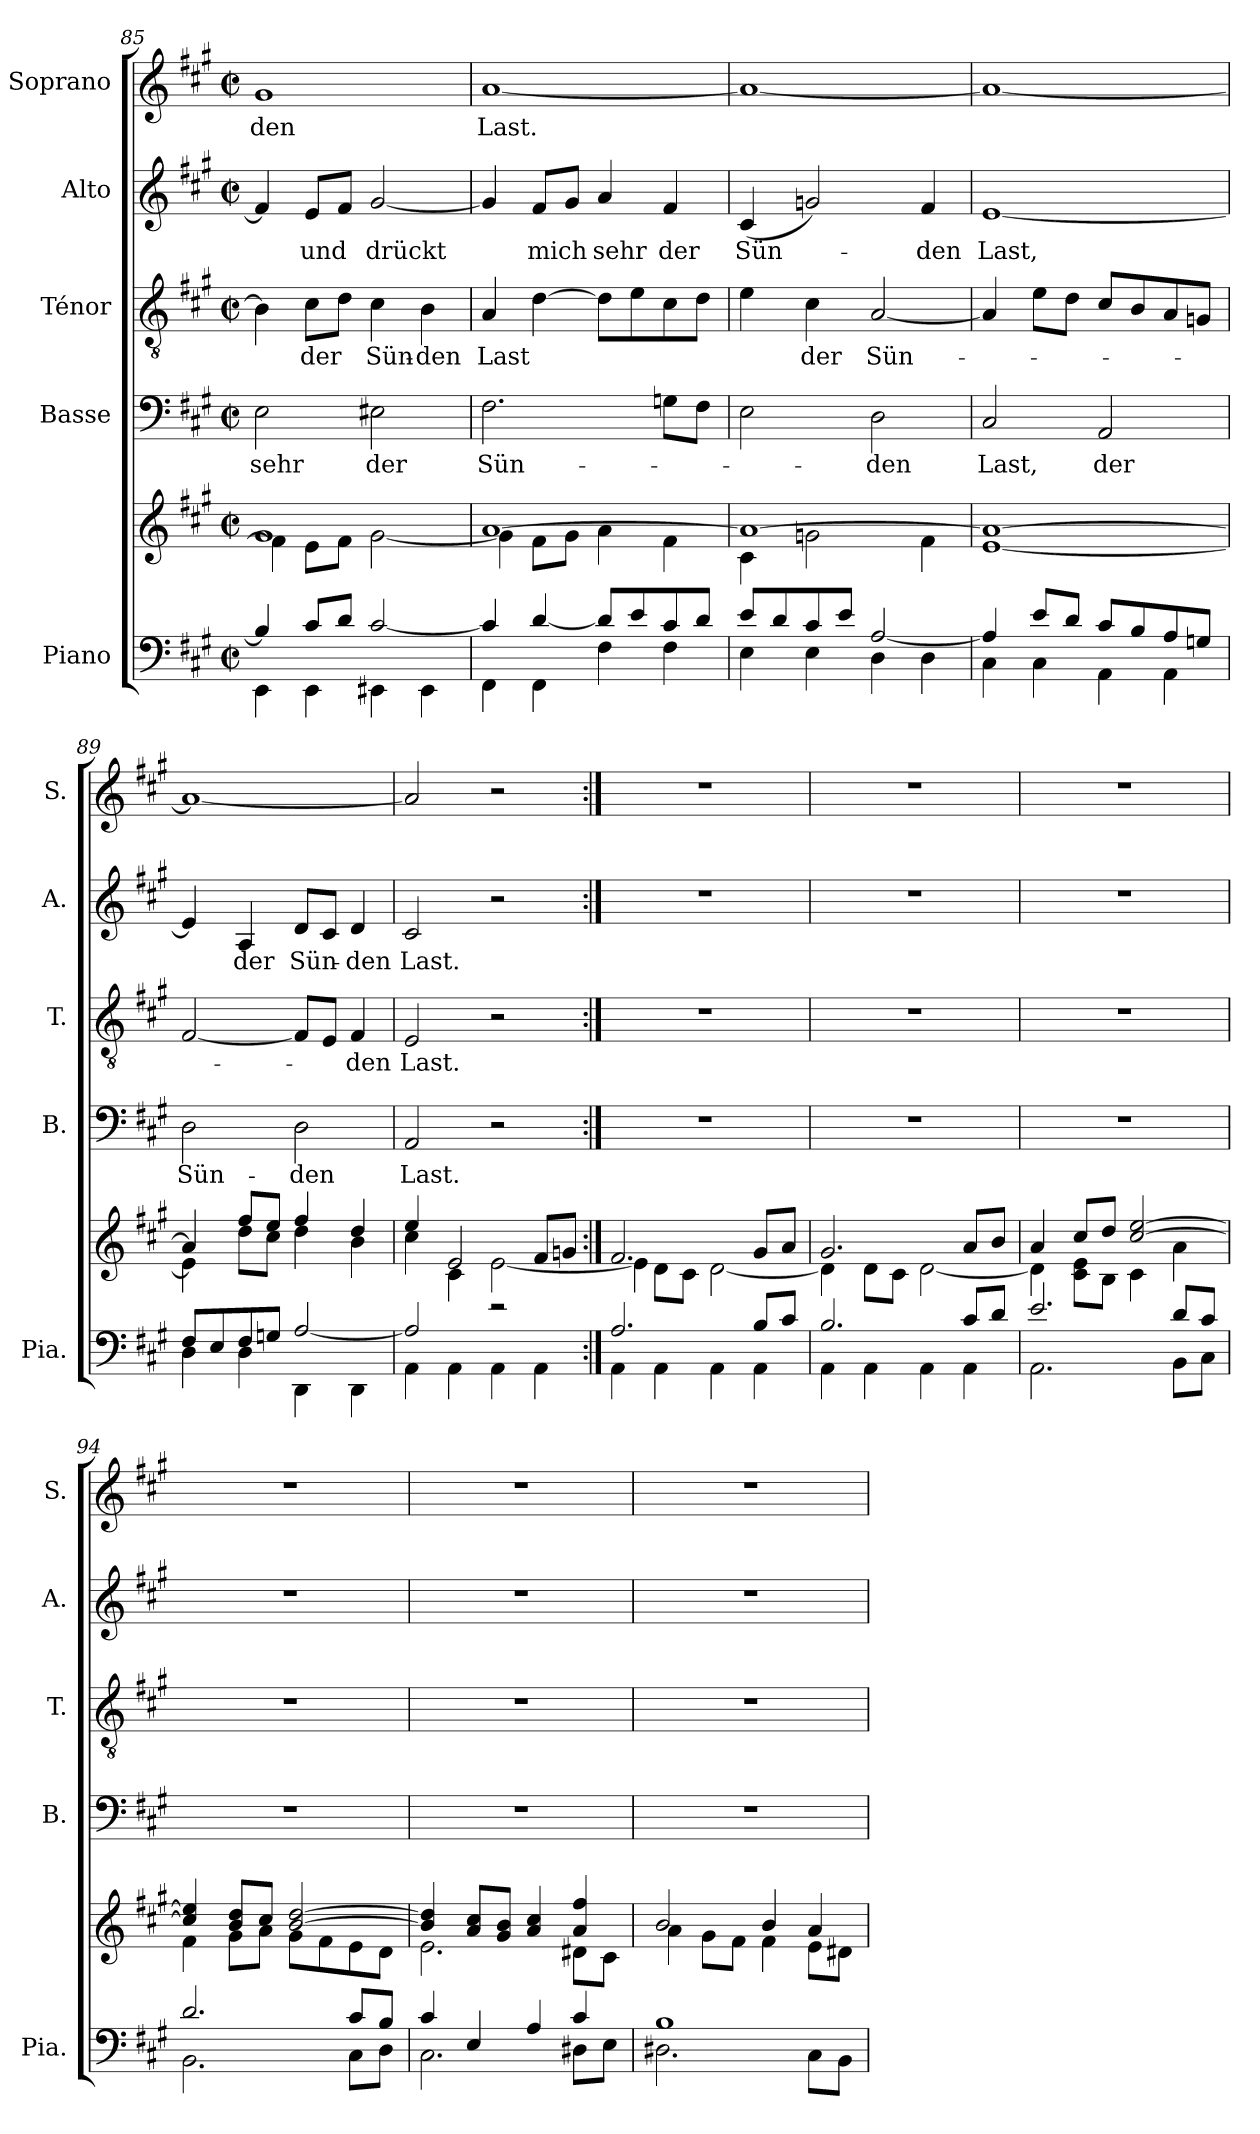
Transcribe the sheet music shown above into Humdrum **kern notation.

**kern	**kern	**kern	**text	**kern	**text	**kern	**text	**kern	**text
*part5	*part5	*part4	*part4	*part3	*part3	*part2	*part2	*part1	*part1
*staff6	*staff5	*staff4	*staff4	*staff3	*staff3	*staff2	*staff2	*staff1	*staff1
*I"Piano	*	*I"Basse	*	*I"Ténor	*	*I"Alto	*	*I"Soprano	*
*I'Pia.	*	*I'B.	*	*I'T.	*	*I'A.	*	*I'S.	*
*clefF4	*clefG2	*clefF4	*	*clefGv2	*	*clefG2	*	*clefG2	*
*k[f#c#g#]	*k[f#c#g#]	*k[f#c#g#]	*	*k[f#c#g#]	*	*k[f#c#g#]	*	*k[f#c#g#]	*
*M2/2	*M2/2	*M2/2	*	*M2/2	*	*M2/2	*	*M2/2	*
*met(c|)	*met(c|)	*met(c|)	*	*met(c|)	*	*met(c|)	*	*met(c|)	*
=85	=85	=85	=85	=85	=85	=85	=85	=85	=85
*^	*^	*	*	*	*	*	*	*	*
4EE\	4B/]	1g#	4f#\]	2E\	sehr	4B\]	.	4f#/]	.	1g#	-den
4EE\	8c#/L	.	8e\L	.	.	8c#\L	der	8e/L	und	.	.
.	8d/J	.	8f#\J	.	.	8d\J	.	8f#/J	.	.	.
4EE#X\	[2c#/	.	[2g#\	2E#X\	der	4c#\	Sün-	[2g#/	drückt	.	.
4EE#\	.	.	.	.	.	4B\	-den	.	.	.	.
=86	=86	=86	=86	=86	=86	=86	=86	=86	=86	=86	=86
4FF#\	4c#/]	[1a	4g#\]	2.F#\	Sün-	4A/	Last	4g#/]	.	[1a	Last.
4FF#\	[4d/	.	8f#\L	.	.	[4d\	.	8f#/L	mich	.	.
.	.	.	8g#\J	.	.	.	.	8g#/J	.	.	.
4F#\	8d/L]	.	4a\	.	.	8d\L]	.	4a/	sehr	.	.
.	8e/	.	.	.	.	8e\	.	.	.	.	.
4F#\	8c#/	.	4f#\	8Gn\L	.	8c#\	.	4f#/	der	.	.
.	8d/J	.	.	8F#\J	.	8d\J	.	.	.	.	.
!!LO:PB:g=z
=87	=87	=87	=87	=87	=87	=87	=87	=87	=87	=87	=87
4E\	8e/L	1a_	4c#\	2E\	.	4e\	.	(4c#/	Sün-	1a_	.
.	8d/	.	.	.	.	.	.	.	.	.	.
4E\	8c#/	.	2gn\	.	.	4c#\	der	2gn/)	.	.	.
.	8e/J	.	.	.	.	.	.	.	.	.	.
4D\	[2A/	.	.	2D\	-den	[2A/	Sün-	.	.	.	.
4D\	.	.	4f#\	.	.	.	.	4f#/	-den	.	.
=88	=88	=88	=88	=88	=88	=88	=88	=88	=88	=88	=88
4C#\	4A/]	1a_	[1e	2C#/	Last,	4A/]	.	[1e	Last,	1a_	.
4C#\	8e/L	.	.	.	.	8e\L	.	.	.	.	.
.	8d/J	.	.	.	.	8d\J	.	.	.	.	.
4AA\	8c#/L	.	.	2AA/	der	8c#/L	.	.	.	.	.
.	8B/	.	.	.	.	8B/	.	.	.	.	.
4AA\	8A/	.	.	.	.	8A/	.	.	.	.	.
.	8Gn/J	.	.	.	.	8Gn/J	.	.	.	.	.
=89	=89	=89	=89	=89	=89	=89	=89	=89	=89	=89	=89
4D\	8F#/L	4a/]	4e\]	2D\	Sün-	[2F#/	.	4e/]	.	1a_	.
.	8E/	.	.	.	.	.	.	.	.	.	.
4D\	8F#/	8ff#/L	8dd\L	.	.	.	.	4A/	der	.	.
.	8Gn/J	8ee/J	8cc#\J	.	.	.	.	.	.	.	.
4DD\	[2A/	4ff#/	4dd\	2D\	-den	8F#/L]	.	8d/L	Sün-	.	.
.	.	.	.	.	.	8E/J	.	8c#/J	.	.	.
4DD\	.	4dd/	4b\	.	.	4F#/	den	4d/	-den	.	.
=90	=90	=90	=90	=90	=90	=90	=90	=90	=90	=90	=90
4AA\	2A/]	4ee/	4cc#\	2AA/	Last.	2E/	Last.	2c#/	Last.	2a/]	.
4AA\	.	2e/	4c#\	.	.	.	.	.	.	.	.
4AA\	2re	.	[2e\	2r	.	2r	.	2r	.	2r	.
4AA\	.	8f#/L	.	.	.	.	.	.	.	.	.
.	.	8gn/J	.	.	.	.	.	.	.	.	.
=91:|!	=91:|!	=91:|!	=91:|!	=91:|!	=91:|!	=91:|!	=91:|!	=91:|!	=91:|!	=91:|!	=91:|!
4AA\	2.A/	2.f#/	4e\]	1r	.	1r	.	1r	.	1r	.
4AA\	.	.	8d\L	.	.	.	.	.	.	.	.
.	.	.	8c#\J	.	.	.	.	.	.	.	.
4AA\	.	.	[2d\	.	.	.	.	.	.	.	.
4AA\	8B/L	8g#/L	.	.	.	.	.	.	.	.	.
.	8c#/J	8a/J	.	.	.	.	.	.	.	.	.
!!LO:LB:g=z
=92	=92	=92	=92	=92	=92	=92	=92	=92	=92	=92	=92
4AA\	2.B/	2.g#/	4d\]	1r	.	1r	.	1r	.	1r	.
4AA\	.	.	8d\L	.	.	.	.	.	.	.	.
.	.	.	8c#\J	.	.	.	.	.	.	.	.
4AA\	.	.	[2d\	.	.	.	.	.	.	.	.
4AA\	8c#/L	8a/L	.	.	.	.	.	.	.	.	.
.	8d/J	8b/J	.	.	.	.	.	.	.	.	.
=93	=93	=93	=93	=93	=93	=93	=93	=93	=93	=93	=93
2.AA\	2.e/	4a/	4d\]	1r	.	1r	.	1r	.	1r	.
.	.	8cc#/L	8c#\ 8e\L	.	.	.	.	.	.	.	.
.	.	8dd/J	8B\J	.	.	.	.	.	.	.	.
.	.	[2cc#/ [2ee/	4c#\	.	.	.	.	.	.	.	.
8BB\L	8d/L	.	4a\	.	.	.	.	.	.	.	.
8C#\J	8c#/J	.	.	.	.	.	.	.	.	.	.
=94	=94	=94	=94	=94	=94	=94	=94	=94	=94	=94	=94
2.BB\	2.d/	4cc#/] 4ee/]	4f#\	1r	.	1r	.	1r	.	1r	.
.	.	8b/ 8dd/L	8g#\L	.	.	.	.	.	.	.	.
.	.	8cc#/J	8a\J	.	.	.	.	.	.	.	.
.	.	[2b/ [2dd/	8g#\L	.	.	.	.	.	.	.	.
.	.	.	8f#\	.	.	.	.	.	.	.	.
8C#\L	8c#/L	.	8e\	.	.	.	.	.	.	.	.
8D\J	8B/J	.	8d\J	.	.	.	.	.	.	.	.
=95	=95	=95	=95	=95	=95	=95	=95	=95	=95	=95	=95
2.C#\	4c#/	4b/] 4dd/]	2.e\	1r	.	1r	.	1r	.	1r	.
.	4E/	8a/ 8cc#/L	.	.	.	.	.	.	.	.	.
.	.	8g#/ 8b/J	.	.	.	.	.	.	.	.	.
.	4A/	4a/ 4cc#/	.	.	.	.	.	.	.	.	.
8D#X\L	4c#/	4a/ 4ff#/	8d#X\L	.	.	.	.	.	.	.	.
8E\J	.	.	8c#\J	.	.	.	.	.	.	.	.
=96	=96	=96	=96	=96	=96	=96	=96	=96	=96	=96	=96
2.D#X\	1B	2b/	4a\	1r	.	1r	.	1r	.	1r	.
.	.	.	8g#\L	.	.	.	.	.	.	.	.
.	.	.	8f#\J	.	.	.	.	.	.	.	.
.	.	4b/	4f#\	.	.	.	.	.	.	.	.
8C#\L	.	4a/	8e\L	.	.	.	.	.	.	.	.
8BB\J	.	.	8d#X\J	.	.	.	.	.	.	.	.
*v	*v	*	*	*	*	*	*	*	*	*	*
*	*v	*v	*	*	*	*	*	*	*	*
=	=	=	=	=	=	=	=	=	=
*-	*-	*-	*-	*-	*-	*-	*-	*-	*-
